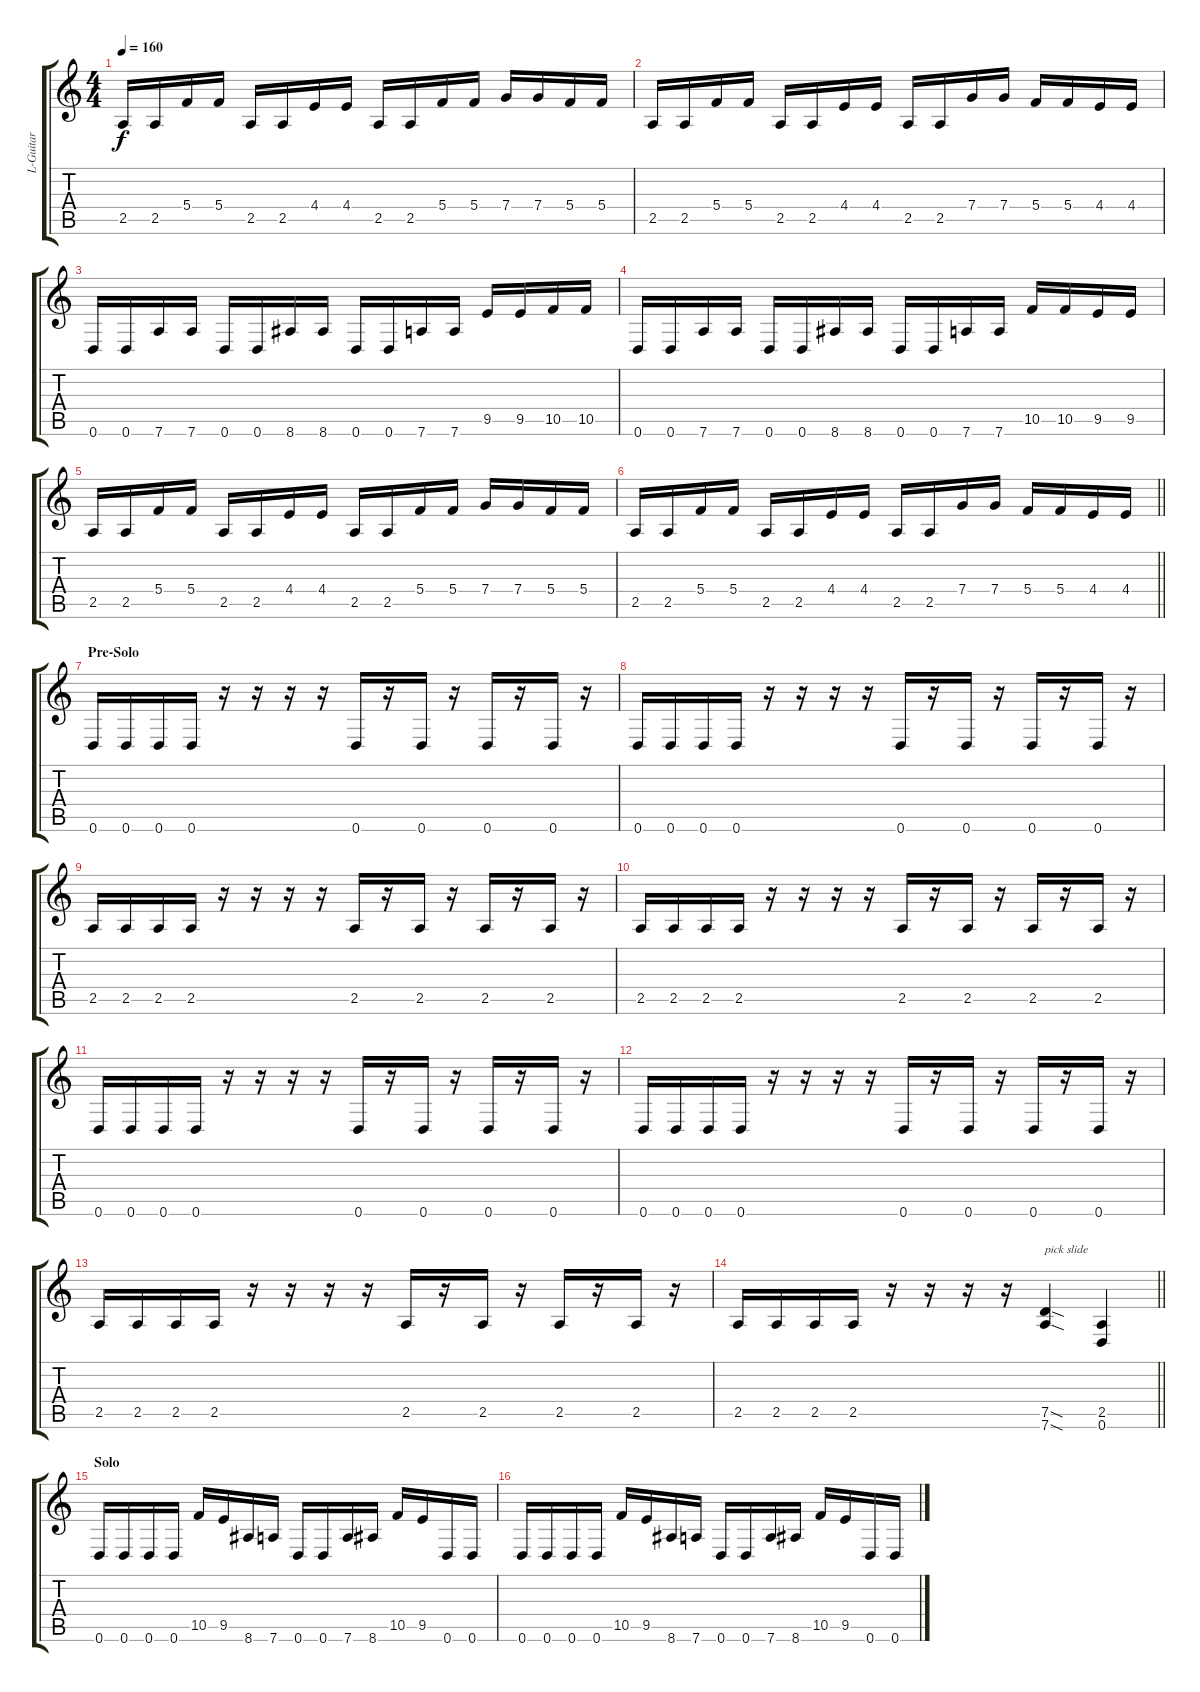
\track ("L-Guitar" "L-Guitar") {instrument distortionguitar}
\staff {score tabs}
\tuning (D4 A3 F3 C3 G2 D2) {hide}
\ts (4 4)
\tempo 160
\clef g2
\ks c
2.5.16{dy f} 2.5.16 5.4.16 5.4.16 2.5.16 2.5.16 4.4.16 4.4.16 2.5.16 2.5.16 5.4.16 5.4.16 7.4.16 7.4.16 5.4.16 5.4.16 |
2.5.16 2.5.16 5.4.16 5.4.16 2.5.16 2.5.16 4.4.16 4.4.16 2.5.16 2.5.16 7.4.16 7.4.16 5.4.16 5.4.16 4.4.16 4.4.16 |
0.6.16 0.6.16 7.6.16 7.6.16 0.6.16 0.6.16 8.6.16 8.6.16 0.6.16 0.6.16 7.6.16 7.6.16 9.5.16 9.5.16 10.5.16 10.5.16 |
0.6.16 0.6.16 7.6.16 7.6.16 0.6.16 0.6.16 8.6.16 8.6.16 0.6.16 0.6.16 7.6.16 7.6.16 10.5.16 10.5.16 9.5.16 9.5.16 |
2.5.16 2.5.16 5.4.16 5.4.16 2.5.16 2.5.16 4.4.16 4.4.16 2.5.16 2.5.16 5.4.16 5.4.16 7.4.16 7.4.16 5.4.16 5.4.16 |
\barLineRight lightlight
2.5.16 2.5.16 5.4.16 5.4.16 2.5.16 2.5.16 4.4.16 4.4.16 2.5.16 2.5.16 7.4.16 7.4.16 5.4.16 5.4.16 4.4.16 4.4.16 |
\section ("" "Pre-Solo")
0.6.16 0.6.16 0.6.16 0.6.16 r.16 r.16 r.16 r.16 0.6.16 r.16 0.6.16 r.16 0.6.16 r.16 0.6.16 r.16 |
0.6.16 0.6.16 0.6.16 0.6.16 r.16 r.16 r.16 r.16 0.6.16 r.16 0.6.16 r.16 0.6.16 r.16 0.6.16 r.16 |
2.5.16 2.5.16 2.5.16 2.5.16 r.16 r.16 r.16 r.16 2.5.16 r.16 2.5.16 r.16 2.5.16 r.16 2.5.16 r.16 |
2.5.16 2.5.16 2.5.16 2.5.16 r.16 r.16 r.16 r.16 2.5.16 r.16 2.5.16 r.16 2.5.16 r.16 2.5.16 r.16 |
0.6.16 0.6.16 0.6.16 0.6.16 r.16 r.16 r.16 r.16 0.6.16 r.16 0.6.16 r.16 0.6.16 r.16 0.6.16 r.16 |
0.6.16 0.6.16 0.6.16 0.6.16 r.16 r.16 r.16 r.16 0.6.16 r.16 0.6.16 r.16 0.6.16 r.16 0.6.16 r.16 |
2.5.16 2.5.16 2.5.16 2.5.16 r.16 r.16 r.16 r.16 2.5.16 r.16 2.5.16 r.16 2.5.16 r.16 2.5.16 r.16 |
\barLineRight lightlight
2.5.16 2.5.16 2.5.16 2.5.16 r.16 r.16 r.16 r.16 (7.5{sod} 7.6{sod}).4{txt "pick slide"} (2.5 0.6).4 |
\section ("" "Solo")
0.6.16 0.6.16 0.6.16 0.6.16 10.5.16 9.5.16 8.6.16 7.6.16 0.6.16 0.6.16 7.6.16 8.6.16 10.5.16 9.5.16 0.6.16 0.6.16 |
0.6.16 0.6.16 0.6.16 0.6.16 10.5.16 9.5.16 8.6.16 7.6.16 0.6.16 0.6.16 7.6.16 8.6.16 10.5.16 9.5.16 0.6.16 0.6.16
